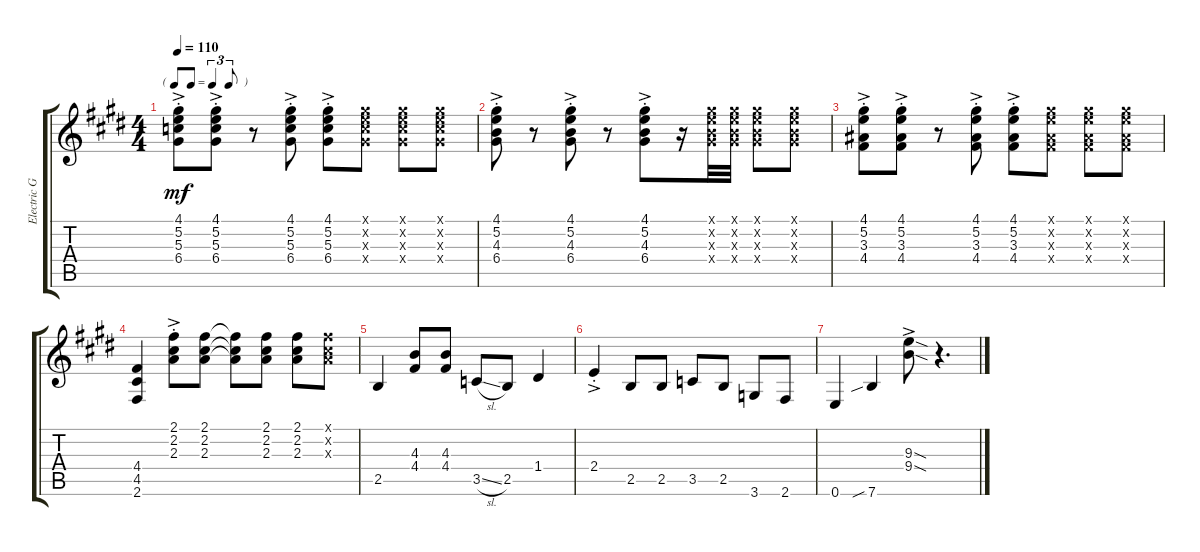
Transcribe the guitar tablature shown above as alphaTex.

\track ("Electric Guitar" "Electric G") {instrument distortionguitar}
\staff {score tabs}
\tuning (E4 B3 G3 D3 A2 E2) {hide}
\ts (4 4)
\tf triplet8th
\tempo 110
\clef g2
\ks e
(4.1{ac st} 5.2{ac st} 5.3{ac st} 6.4{ac st}).8{dy mf} (4.1{ac st} 5.2{ac st} 5.3{ac st} 6.4{ac st}).8 r.8 (4.1{ac st} 5.2{ac st} 5.3{ac st} 6.4{ac st}).8 (4.1{ac st} 5.2{ac st} 5.3{ac st} 6.4{ac st}).8 (4.1{x} 5.2{x} 5.3{x} 6.4{x}).8 (4.1{x} 5.2{x} 5.3{x} 6.4{x}).8 (4.1{x} 5.2{x} 5.3{x} 6.4{x}).8 |
(4.1{ac st} 5.2{ac st} 4.3{ac st} 6.4{ac st}).8 r.8 (4.1{ac st} 5.2{ac st} 4.3{ac st} 6.4{ac st}).8 r.8 (4.1{ac st} 5.2{ac st} 4.3{ac st} 6.4{ac st}).8 r.16 (4.1{x} 5.2{x} 4.3{x} 6.4{x}).32 (4.1{x} 5.2{x} 4.3{x} 6.4{x}).32 (4.1{x} 5.2{x} 4.3{x} 6.4{x}).8 (4.1{x} 5.2{x} 4.3{x} 6.4{x}).8 |
(4.1{ac st} 5.2{ac st} 3.3{ac st} 4.4{ac st}).8 (4.1{ac st} 5.2{ac st} 3.3{ac st} 4.4{ac st}).8 r.8 (4.1{ac st} 5.2{ac st} 3.3{ac st} 4.4{ac st}).8 (4.1{ac st} 5.2{ac st} 3.3{ac st} 4.4{ac st}).8 (4.1{x} 5.2{x} 3.3{x} 4.4{x}).8 (4.1{x} 5.2{x} 3.3{x} 4.4{x}).8 (4.1{x} 5.2{x} 3.3{x} 4.4{x}).8 |
(4.4 4.5 2.6).4 (2.1{ac st} 2.2{ac st} 2.3{ac st}).8 (2.1 2.2 2.3).8 (2.1{t} 2.2{t} 2.3{t}).8 (2.1 2.2 2.3).8 (2.1 2.2 2.3).8 (2.1{x} 2.2{x} 2.3{x}).8 |
2.5.4 (4.3 4.4).8 (4.3 4.4).8 3.5{sl}.8 2.5.8 1.4.4 |
2.4{ac st}.4 2.5.8 2.5.8 3.5.8 2.5.8 3.6.8 2.6.8 |
0.6.4 7.6{sib}.4 (9.3{sod ac} 9.4{sod ac}).8 r.4{d}
